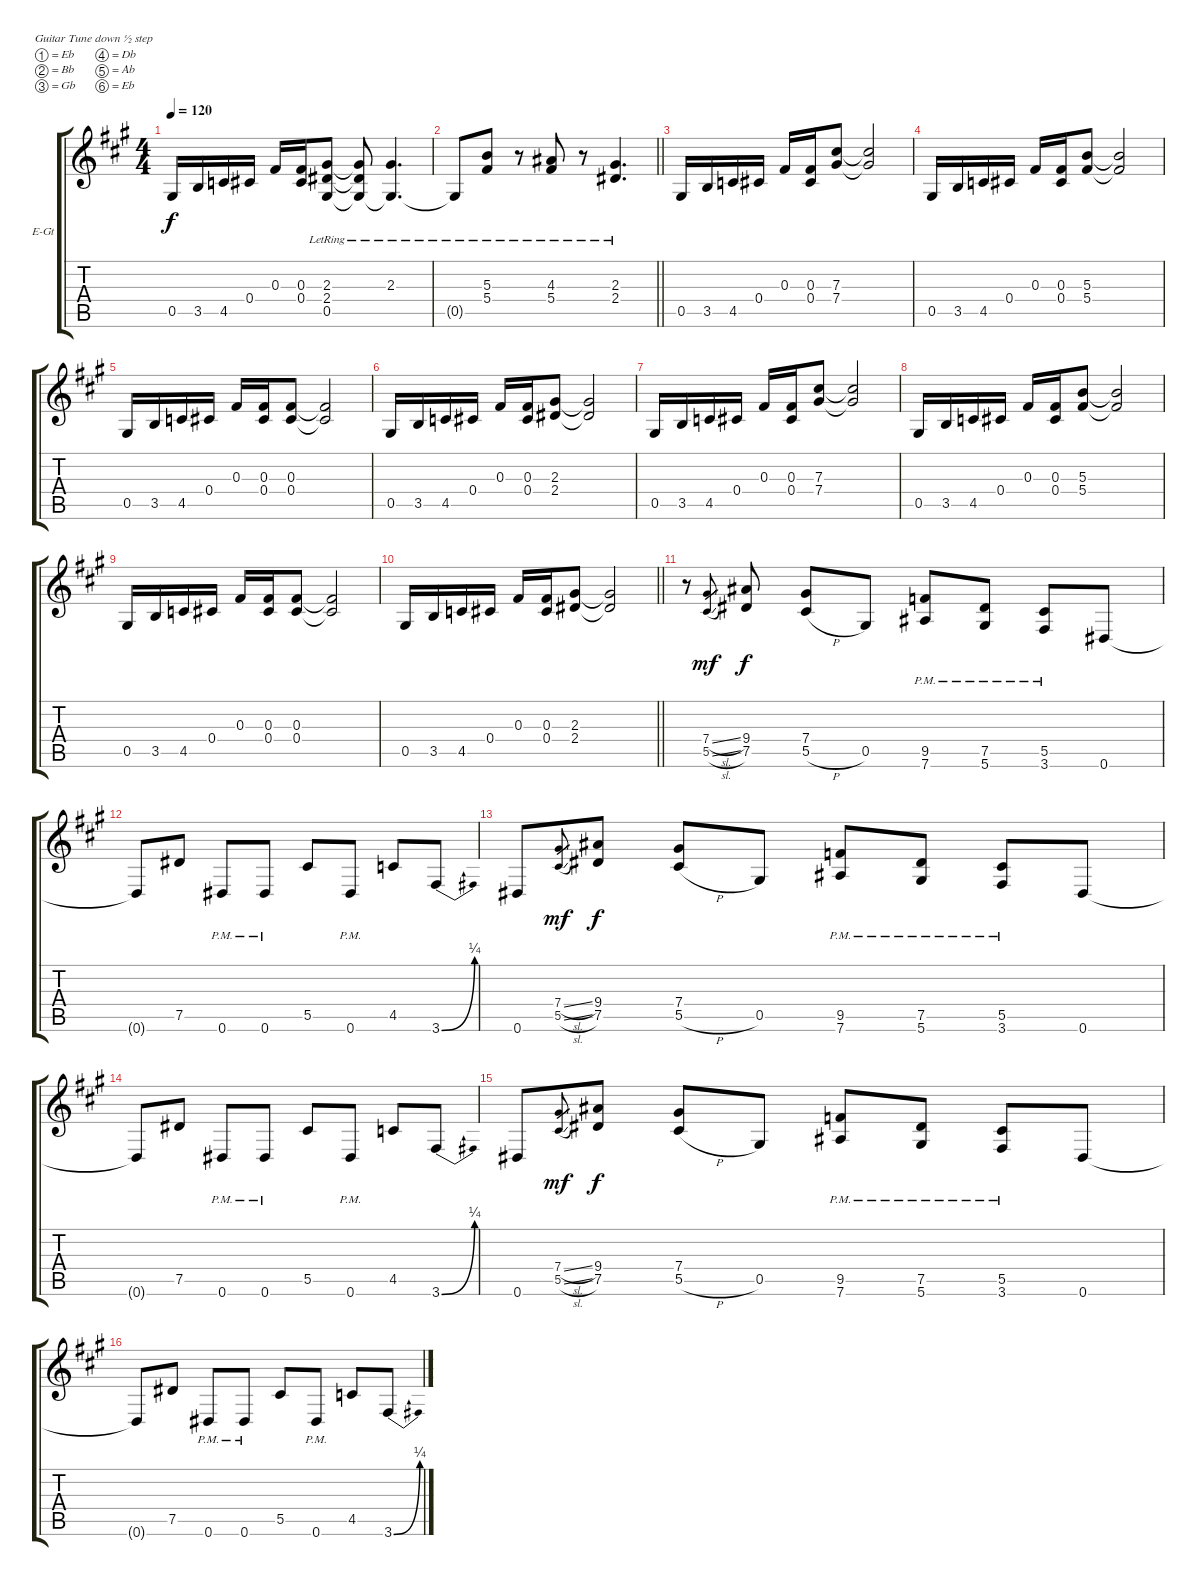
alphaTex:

\bracketExtendMode groupsimilarinstruments
\firstSystemTrackNameOrientation horizontal
\otherSystemsTrackNameOrientation horizontal
\track ("Guitar 2" "E-Gt") {instrument distortionguitar}
\staff {score tabs}
\tuning (Eb4 Bb3 Gb3 Db3 Ab2 Eb2)
\ts (4 4)
\tempo 120
\clef g2
\ks a
0.5.16{dy f} 3.5.16 4.5.16 0.4.16 0.3.16 (0.3 0.4).16 (2.3{lr} 2.4{lr} 0.5{lr}).8 (2.3{lr t} 2.4{lr t} 0.5{lr t}).8 (2.3{lr} 0.5{lr t}).4{d} |
\barLineRight lightlight
0.5{lr t}.8 (5.3{lr} 5.4{lr}).8 r.8 (4.3{lr} 5.4{lr}).8 r.8 (2.3{lr} 2.4{lr}).4{d} |
0.5.16 3.5.16 4.5.16 0.4.16 0.3.16 (0.3 0.4).16 (7.3 7.4).8 (7.3{t} 7.4{t}).2 |
0.5.16 3.5.16 4.5.16 0.4.16 0.3.16 (0.3 0.4).16 (5.3 5.4).8 (5.3{t} 5.4{t}).2 |
0.5.16 3.5.16 4.5.16 0.4.16 0.3.16 (0.3 0.4).16 (0.3 0.4).8 (0.3{t} 0.4{t}).2 |
0.5.16 3.5.16 4.5.16 0.4.16 0.3.16 (0.3 0.4).16 (2.3 2.4).8 (2.3{t} 2.4{t}).2 |
0.5.16 3.5.16 4.5.16 0.4.16 0.3.16 (0.3 0.4).16 (7.3 7.4).8 (7.3{t} 7.4{t}).2 |
0.5.16 3.5.16 4.5.16 0.4.16 0.3.16 (0.3 0.4).16 (5.3 5.4).8 (5.3{t} 5.4{t}).2 |
0.5.16 3.5.16 4.5.16 0.4.16 0.3.16 (0.3 0.4).16 (0.3 0.4).8 (0.3{t} 0.4{t}).2 |
\barLineRight lightlight
0.5.16 3.5.16 4.5.16 0.4.16 0.3.16 (0.3 0.4).16 (2.3 2.4).8 (2.3{t} 2.4{t}).2 |
r.8 (7.4{sl} 5.5{sl}).8{gr dy mf} (9.4 7.5).8{dy f} (7.4 5.5{h}).8 0.5.8 (9.5{pm} 7.6{pm}).8 (7.5{pm} 5.6{pm}).8 (5.5{pm} 3.6{pm}).8 0.6.8 |
0.6{t}.8 7.5.8 0.6{pm}.8 0.6{pm}.8 5.5.8 0.6{pm}.8 4.5.8 3.6{be (bend 0 0 60 1)}.8 |
0.6.8 (7.4{sl} 5.5{sl}).8{gr dy mf} (9.4 7.5).8{dy f} (7.4 5.5{h}).8 0.5.8 (9.5{pm} 7.6{pm}).8 (7.5{pm} 5.6{pm}).8 (5.5{pm} 3.6{pm}).8 0.6.8 |
0.6{t}.8 7.5.8 0.6{pm}.8 0.6{pm}.8 5.5.8 0.6{pm}.8 4.5.8 3.6{be (bend 0 0 60 1)}.8 |
0.6.8 (7.4{sl} 5.5{sl}).8{gr dy mf} (9.4 7.5).8{dy f} (7.4 5.5{h}).8 0.5.8 (9.5{pm} 7.6{pm}).8 (7.5{pm} 5.6{pm}).8 (5.5{pm} 3.6{pm}).8 0.6.8 |
0.6{t}.8 7.5.8 0.6{pm}.8 0.6{pm}.8 5.5.8 0.6{pm}.8 4.5.8 3.6{be (bend 0 0 60 1)}.8
